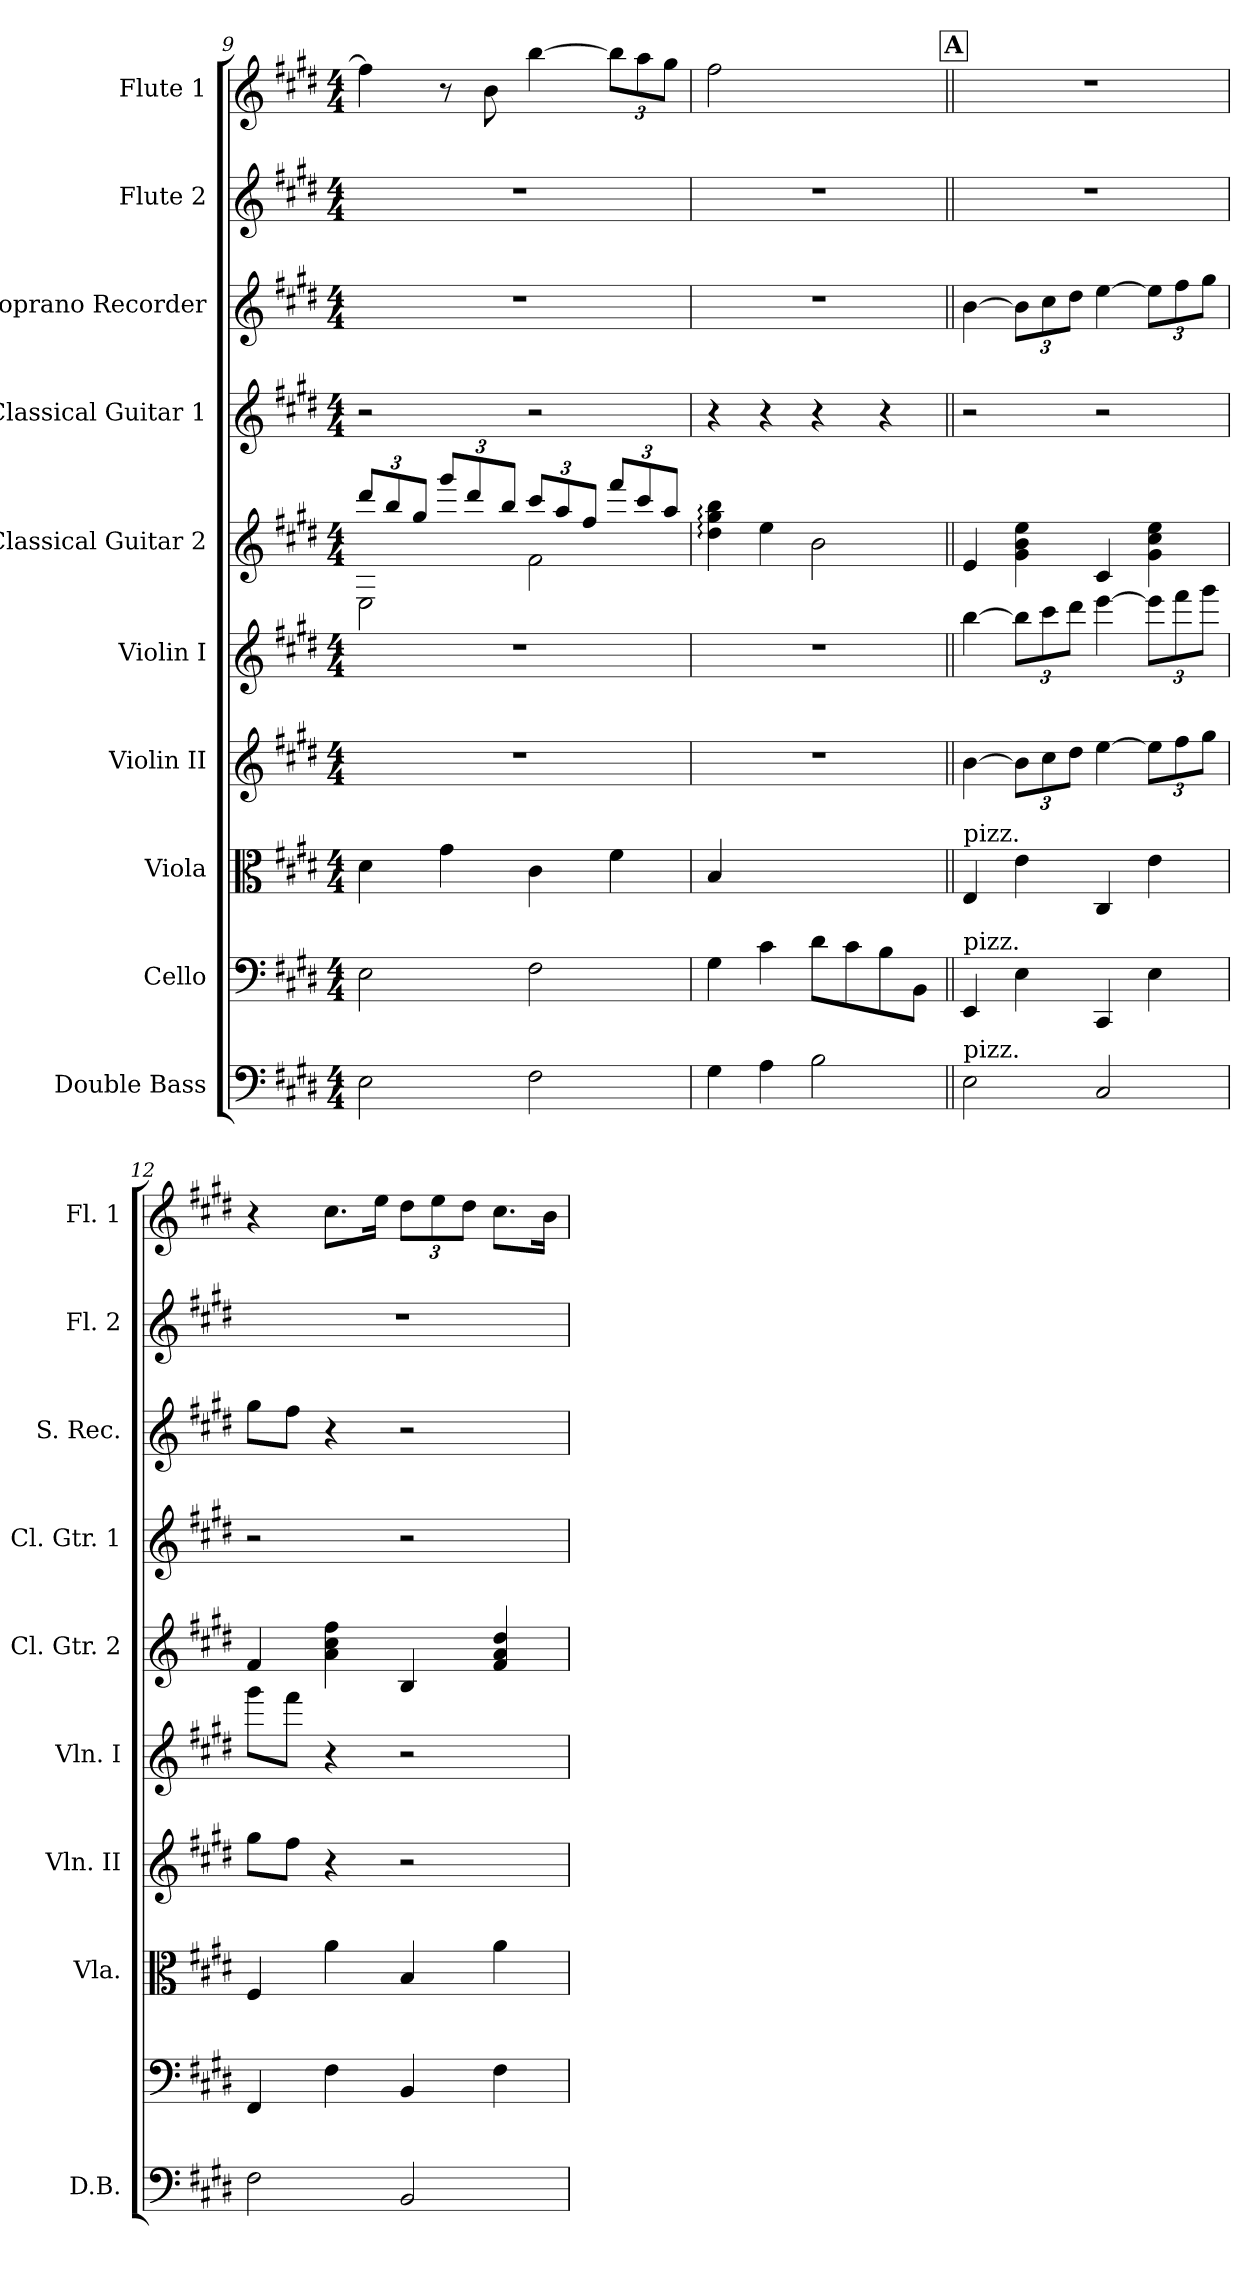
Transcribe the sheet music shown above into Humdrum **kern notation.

**kern	**kern	**kern	**kern	**kern	**kern	**kern	**kern	**kern	**kern
*part10	*part9	*part8	*part7	*part6	*part5	*part4	*part3	*part2	*part1
*staff10	*staff9	*staff8	*staff7	*staff6	*staff5	*staff4	*staff3	*staff2	*staff1
*I"Double Bass	*I"Cello	*I"Viola	*I"Violin II	*I"Violin I	*I"Classical Guitar 2	*I"Classical Guitar 1	*I"Soprano Recorder	*I"Flute 2	*I"Flute 1
*I'D.B.	*	*I'Vla.	*I'Vln. II	*I'Vln. I	*I'Cl. Gtr. 2	*I'Cl. Gtr. 1	*I'S. Rec.	*I'Fl. 2	*I'Fl. 1
*clefF4	*clefF4	*clefC3	*clefG2	*clefG2	*clefG2	*clefG2	*clefG2	*clefG2	*clefG2
*ITrd7c12	*	*	*	*	*ITrd7c12	*ITrd7c12	*ITrd-7c-12	*	*
*k[f#c#g#d#]	*k[f#c#g#d#]	*k[f#c#g#d#]	*k[f#c#g#d#]	*k[f#c#g#d#]	*k[f#c#g#d#]	*k[f#c#g#d#]	*k[f#c#g#d#]	*k[f#c#g#d#]	*k[f#c#g#d#]
*E:	*E:	*E:	*E:	*E:	*E:	*E:	*E:	*E:	*E:
*M4/4	*M4/4	*M4/4	*M4/4	*M4/4	*M4/4	*M4/4	*M4/4	*M4/4	*M4/4
=9	=9	=9	=9	=9	=9	=9	=9	=9	=9
*	*	*	*	*	*^	*	*	*	*
2EE\	2E\	4d#\	1r	1r	12dd#/L	2EE\	2r	1r	1r	4ff#\]
.	.	.	.	.	12b/	.	.	.	.	.
.	.	.	.	.	12g#/J	.	.	.	.	.
.	.	4g#\	.	.	12gg#/L	.	.	.	.	8r
.	.	.	.	.	12dd#/	.	.	.	.	.
.	.	.	.	.	.	.	.	.	.	8b\
.	.	.	.	.	12b/J	.	.	.	.	.
2FF#\	2F#\	4c#\	.	.	12cc#/L	2F#\	2r	.	.	[4bb\
.	.	.	.	.	12a/	.	.	.	.	.
.	.	.	.	.	12f#/J	.	.	.	.	.
.	.	4f#\	.	.	12ff#/L	.	.	.	.	12bb\L]
.	.	.	.	.	12cc#/	.	.	.	.	12aa\
.	.	.	.	.	12a/J	.	.	.	.	12gg#\J
*	*	*	*	*	*v	*v	*	*	*	*
!!LO:PB:g=z
=10	=10	=10	=10	=10	=10	=10	=10	=10	=10
4GG#\	4G#\	4B/	1r	1r	4d#\: 4g#\: 4b\:	4r	1r	1r	2ff#\
4AA\	4c#\	2.ryy	.	.	4e\	4r	.	.	.
2BB\	8d#\L	.	.	.	2B\	4r	.	.	2ryy
.	8c#\	.	.	.	.	.	.	.	.
.	8B\	.	.	.	.	4r	.	.	.
.	8BB\J	.	.	.	.	.	.	.	.
!!LO:REH:place=s1:a:B:fs=10.8:t=A
=11||	=11||	=11||	=11||	=11||	=11||	=11||	=11||	=11||	=11||
!	!	!LO:TX:a:t=pizz.	!	!	!	!	!	!	!
!	!LO:TX:a:t=pizz.	!	!	!	!	!	!	!	!
!LO:TX:a:t=pizz.	!	!	!	!	!	!	!	!	!
2EE\	4EE/	4E/	[4b\	[4bb\	4E/	2r	[4bb\	1r	1r
.	4E\	4e\	12b\L]	12bb\L]	4G#\ 4B\ 4e\	.	12bb\L]	.	.
.	.	.	12cc#\	12ccc#\	.	.	12ccc#\	.	.
.	.	.	12dd#\J	12ddd#\J	.	.	12ddd#\J	.	.
2CC#/	4CC#/	4C#/	[4ee\	[4eee\	4C#/	2r	[4eee\	.	.
.	4E\	4e\	12ee\L]	12eee\L]	4G#\ 4c#\ 4e\	.	12eee\L]	.	.
.	.	.	12ff#\	12fff#\	.	.	12fff#\	.	.
.	.	.	12gg#\J	12ggg#\J	.	.	12ggg#\J	.	.
=12	=12	=12	=12	=12	=12	=12	=12	=12	=12
2FF#\	4FF#/	4F#/	8gg#\L	8ggg#\L	4F#/	2r	8ggg#\L	1r	4r
.	.	.	8ff#\J	8fff#\J	.	.	8fff#\J	.	.
.	4F#\	4a\	4r	4r	4A\ 4c#\ 4f#\	.	4r	.	8.cc#\L
.	.	.	.	.	.	.	.	.	16ee\Jk
2BBB/	4BB/	4B/	2r	2r	4BB/	2r	2r	.	12dd#\L
.	.	.	.	.	.	.	.	.	12ee\
.	.	.	.	.	.	.	.	.	12dd#\J
.	4F#\	4a\	.	.	4F#/ 4A/ 4d#/	.	.	.	8.cc#\L
.	.	.	.	.	.	.	.	.	16b\Jk
=	=	=	=	=	=	=	=	=	=
*-	*-	*-	*-	*-	*-	*-	*-	*-	*-
